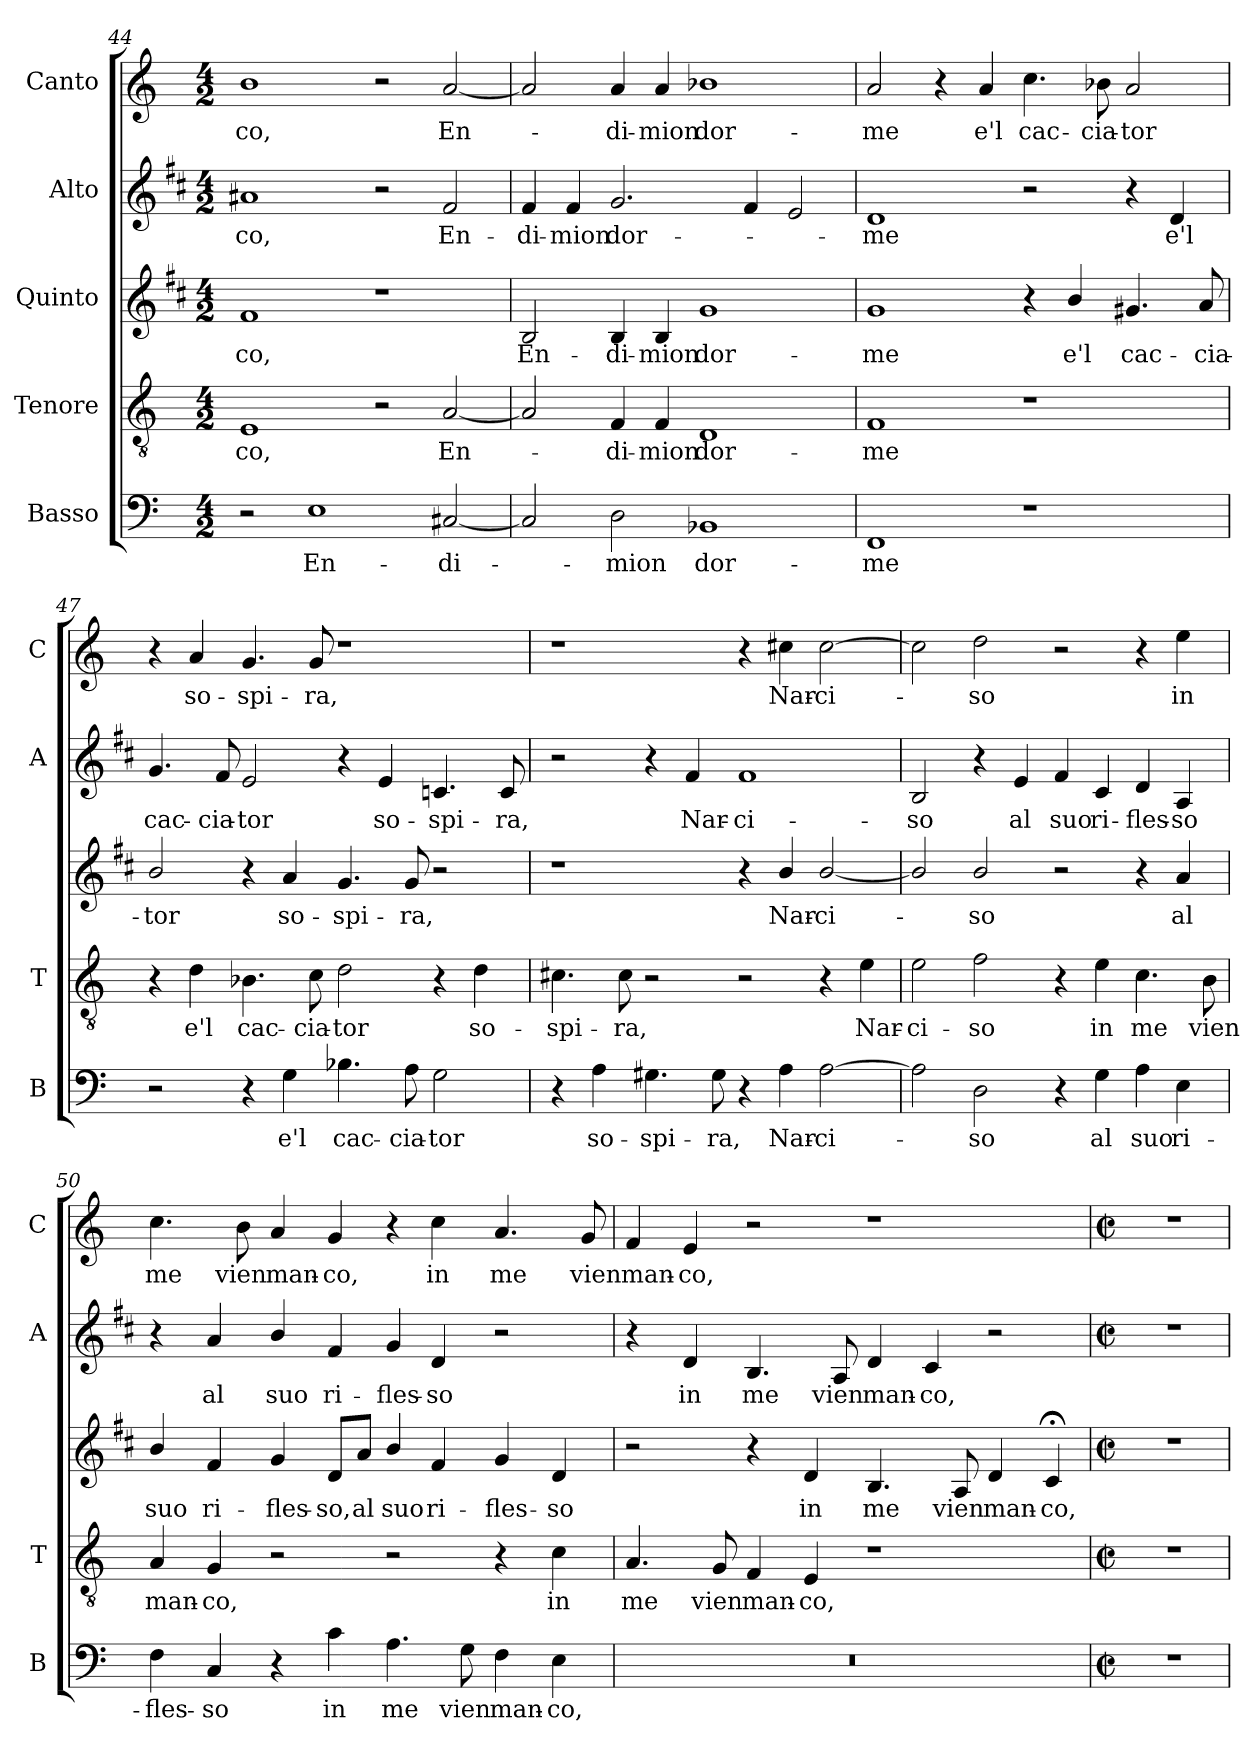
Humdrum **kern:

**kern	**text	**kern	**text	**kern	**text	**kern	**text	**kern	**text
*part5	*part5	*part4	*part4	*part3	*part3	*part2	*part2	*part1	*part1
*staff5	*staff5	*staff4	*staff4	*staff3	*staff3	*staff2	*staff2	*staff1	*staff1
*I"Basso	*	*I"Tenore	*	*I"Quinto	*	*I"Alto	*	*I"Canto	*
*I'B	*	*I'T	*	*	*	*I'A	*	*I'C	*
!!LO:LB:g=z
*clefF4	*	*clefGv2	*	*clefG2	*	*clefG2	*	*clefG2	*
*	*	*	*	*ITrd1c2	*	*ITrd1c2	*	*	*
*k[]	*	*k[]	*	*k[]	*	*k[]	*	*k[]	*
*C:	*	*C:	*	*C:	*	*C:	*	*C:	*
*M4/2	*	*M4/2	*	*M4/2	*	*M4/2	*	*M4/2	*
=44	=44	=44	=44	=44	=44	=44	=44	=44	=44
!	!	!	!LO:LY:b	!	!LO:LY:b	!	!LO:LY:b	!	!LO:LY:b
2r	.	1E	-co,	1e	-co,	1g#X	-co,	1b	-co,
!	!LO:LY:b	!	!	!	!	!	!	!	!
1E	En-	.	.	.	.	.	.	.	.
.	.	2r	.	1r	.	2r	.	2r	.
!	!LO:LY:b	!	!LO:LY:b	!	!	!	!LO:LY:b	!	!LO:LY:b
[2C#X/	-di-	[2A/	En-	.	.	2e/	En-	[2a/	En-
=45	=45	=45	=45	=45	=45	=45	=45	=45	=45
!	!	!	!	!	!LO:LY:b	!	!LO:LY:b	!	!
2C#/]	.	2A/]	.	2A/	En-	4e/	-di-	2a/]	.
!	!	!	!	!	!	!	!LO:LY:b	!	!
.	.	.	.	.	.	4e/	-mion	.	.
!	!LO:LY:b	!	!LO:LY:b	!	!LO:LY:b	!	!LO:LY:b	!	!LO:LY:b
2D\	-mion	4F/	-di-	4A/	-di-	2.f/	dor-	4a/	-di-
!	!	!	!LO:LY:b	!	!LO:LY:b	!	!	!	!LO:LY:b
.	.	4F/	-mion	4A/	-mion	.	.	4a/	-mion
!	!LO:LY:b	!	!LO:LY:b	!	!LO:LY:b	!	!	!	!LO:LY:b
1BB-X	dor-	1D	dor-	1f	dor-	.	.	1b-X	dor-
.	.	.	.	.	.	4e/	.	.	.
.	.	.	.	.	.	2d/	.	.	.
=46	=46	=46	=46	=46	=46	=46	=46	=46	=46
!	!LO:LY:b	!	!LO:LY:b	!	!LO:LY:b	!	!LO:LY:b	!	!LO:LY:b
1FF	-me	1F	-me	1f	-me	1c	-me	2a/	-me
.	.	.	.	.	.	.	.	4r	.
!	!	!	!	!	!	!	!	!	!LO:LY:b
.	.	.	.	.	.	.	.	4a/	e'l
!	!	!	!	!	!	!	!	!	!LO:LY:b
1r	.	1r	.	4r	.	2r	.	4.cc\	cac-
!	!	!	!	!	!LO:LY:b	!	!	!	!
.	.	.	.	4a/	e'l	.	.	.	.
!	!	!	!	!	!	!	!	!	!LO:LY:b
.	.	.	.	.	.	.	.	8b-X\	-cia-
!	!	!	!	!	!LO:LY:b	!	!	!	!LO:LY:b
.	.	.	.	4.f#X/	cac-	4r	.	2a/	-tor
!	!	!	!	!	!	!	!LO:LY:b	!	!
.	.	.	.	.	.	4c/	e'l	.	.
!	!	!	!	!	!LO:LY:b	!	!	!	!
.	.	.	.	8g/	-cia-	.	.	.	.
!!LO:LB:g=z
=47	=47	=47	=47	=47	=47	=47	=47	=47	=47
!	!	!	!	!	!LO:LY:b	!	!LO:LY:b	!	!
2r	.	4r	.	2a/	-tor	4.f/	cac-	4r	.
!	!	!	!LO:LY:b	!	!	!	!	!	!LO:LY:b
.	.	4d\	e'l	.	.	.	.	4a/	so-
!	!	!	!	!	!	!	!LO:LY:b	!	!
.	.	.	.	.	.	8e/	-cia-	.	.
!	!	!	!LO:LY:b	!	!	!	!LO:LY:b	!	!LO:LY:b
4r	.	4.B-X\	cac-	4r	.	2d/	-tor	4.g/	-spi-
!	!LO:LY:b	!	!	!	!LO:LY:b	!	!	!	!
4G\	e'l	.	.	4g/	so-	.	.	.	.
!	!	!	!LO:LY:b	!	!	!	!	!	!LO:LY:b
.	.	8c\	-cia-	.	.	.	.	8g/	-ra,
!	!LO:LY:b	!	!LO:LY:b	!	!LO:LY:b	!	!	!	!
4.B-X\	cac-	2d\	-tor	4.f/	-spi-	4r	.	1r	.
!	!	!	!	!	!	!	!LO:LY:b	!	!
.	.	.	.	.	.	4d/	so-	.	.
!	!LO:LY:b	!	!	!	!LO:LY:b	!	!	!	!
8A\	-cia-	.	.	8f/	-ra,	.	.	.	.
!	!LO:LY:b	!	!	!	!	!	!LO:LY:b	!	!
2G\	-tor	4r	.	2r	.	4.B-X/	-spi-	.	.
!	!	!	!LO:LY:b	!	!	!	!	!	!
.	.	4d\	so-	.	.	.	.	.	.
!	!	!	!	!	!	!	!LO:LY:b	!	!
.	.	.	.	.	.	8B-/	-ra,	.	.
=48	=48	=48	=48	=48	=48	=48	=48	=48	=48
!	!	!	!LO:LY:b	!	!	!	!	!	!
4r	.	4.c#X\	-spi-	1r	.	2r	.	1r	.
!	!LO:LY:b	!	!	!	!	!	!	!	!
4A\	so-	.	.	.	.	.	.	.	.
!	!	!	!LO:LY:b	!	!	!	!	!	!
.	.	8c#\	-ra,	.	.	.	.	.	.
!	!LO:LY:b	!	!	!	!	!	!	!	!
4.G#X\	-spi-	2r	.	.	.	4r	.	.	.
!	!	!	!	!	!	!	!LO:LY:b	!	!
.	.	.	.	.	.	4e/	Nar-	.	.
!	!LO:LY:b	!	!	!	!	!	!	!	!
8G#\	-ra,	.	.	.	.	.	.	.	.
!	!	!	!	!	!	!	!LO:LY:b	!	!
4r	.	2r	.	4r	.	1e	-ci-	4r	.
!	!LO:LY:b	!	!	!	!LO:LY:b	!	!	!	!LO:LY:b
4A\	Nar-	.	.	4a/	Nar-	.	.	4cc#X\	Nar-
!	!LO:LY:b	!	!	!	!LO:LY:b	!	!	!	!LO:LY:b
[2A\	-ci-	4r	.	[2a/	-ci-	.	.	[2cc#\	-ci-
!	!	!	!LO:LY:b	!	!	!	!	!	!
.	.	4e\	Nar-	.	.	.	.	.	.
=49	=49	=49	=49	=49	=49	=49	=49	=49	=49
!	!	!	!LO:LY:b	!	!	!	!LO:LY:b	!	!
2A\]	.	2e\	-ci-	2a/]	.	2A/	-so	2cc#\]	.
!	!LO:LY:b	!	!LO:LY:b	!	!LO:LY:b	!	!	!	!LO:LY:b
2D\	-so	2f\	-so	2a/	-so	4r	.	2dd\	-so
!	!	!	!	!	!	!	!LO:LY:b	!	!
.	.	.	.	.	.	4d/	al	.	.
!	!	!	!	!	!	!	!LO:LY:b	!	!
4r	.	4r	.	2r	.	4e/	suo	2r	.
!	!LO:LY:b	!	!LO:LY:b	!	!	!	!LO:LY:b	!	!
4G\	al	4e\	in	.	.	4B/	ri-	.	.
!	!LO:LY:b	!	!LO:LY:b	!	!	!	!LO:LY:b	!	!
4A\	suo	4.c\	me	4r	.	4c/	-fles-	4r	.
!	!LO:LY:b	!	!	!	!LO:LY:b	!	!LO:LY:b	!	!LO:LY:b
4E\	ri-	.	.	4g/	al	4G/	-so	4ee\	in
!	!	!	!LO:LY:b	!	!	!	!	!	!
.	.	8B\	vien	.	.	.	.	.	.
!!LO:PB:g=z
=50	=50	=50	=50	=50	=50	=50	=50	=50	=50
!	!LO:LY:b	!	!LO:LY:b	!	!LO:LY:b	!	!	!	!LO:LY:b
4F\	-fles-	4A/	man-	4a/	suo	4r	.	4.cc\	me
!	!LO:LY:b	!	!LO:LY:b	!	!LO:LY:b	!	!LO:LY:b	!	!
4C/	-so	4G/	-co,	4e/	ri-	4g/	al	.	.
!	!	!	!	!	!	!	!	!	!LO:LY:b
.	.	.	.	.	.	.	.	8b\	vien
!	!	!	!	!	!LO:LY:b	!	!LO:LY:b	!	!LO:LY:b
4r	.	2r	.	4f/	-fles-	4a/	suo	4a/	man-
!	!LO:LY:b	!	!	!	!LO:LY:b	!	!LO:LY:b	!	!LO:LY:b
4c\	in	.	.	8c/L	-so,	4e/	ri-	4g/	-co,
!	!	!	!	!	!LO:LY:b	!	!	!	!
.	.	.	.	8g/J	al	.	.	.	.
!	!LO:LY:b	!	!	!	!LO:LY:b	!	!LO:LY:b	!	!
4.A\	me	2r	.	4a/	suo	4f/	-fles-	4r	.
!	!	!	!	!	!LO:LY:b	!	!LO:LY:b	!	!LO:LY:b
.	.	.	.	4e/	ri-	4c/	-so	4cc\	in
!	!LO:LY:b	!	!	!	!	!	!	!	!
8G\	vien	.	.	.	.	.	.	.	.
!	!LO:LY:b	!	!	!	!LO:LY:b	!	!	!	!LO:LY:b
4F\	man-	4r	.	4f/	-fles-	2r	.	4.a/	me
!	!LO:LY:b	!	!LO:LY:b	!	!LO:LY:b	!	!	!	!
4E\	-co,	4c\	in	4c/	-so	.	.	.	.
!	!	!	!	!	!	!	!	!	!LO:LY:b
.	.	.	.	.	.	.	.	8g/	vien
=51	=51	=51	=51	=51	=51	=51	=51	=51	=51
!	!	!	!LO:LY:b	!	!	!	!	!	!LO:LY:b
0r	.	4.A/	me	2r	.	4r	.	4f/	man-
!	!	!	!	!	!	!	!LO:LY:b	!	!LO:LY:b
.	.	.	.	.	.	4c/	in	4e/	-co,
!	!	!	!LO:LY:b	!	!	!	!	!	!
.	.	8G/	vien	.	.	.	.	.	.
!	!	!	!LO:LY:b	!	!	!	!LO:LY:b	!	!
.	.	4F/	man-	4r	.	4.A/	me	2r	.
!	!	!	!LO:LY:b	!	!LO:LY:b	!	!	!	!
.	.	4E/	-co,	4c/	in	.	.	.	.
!	!	!	!	!	!	!	!LO:LY:b	!	!
.	.	.	.	.	.	8G/	vien	.	.
!	!	!	!	!	!LO:LY:b	!	!LO:LY:b	!	!
.	.	1r	.	4.A/	me	4c/	man-	1r	.
!	!	!	!	!	!	!	!LO:LY:b	!	!
.	.	.	.	.	.	4B/	-co,	.	.
!	!	!	!	!	!LO:LY:b	!	!	!	!
.	.	.	.	8G/	vien	.	.	.	.
!	!	!	!	!	!LO:LY:b	!	!	!	!
.	.	.	.	4c/	man-	2r	.	.	.
!	!	!	!	!	!LO:LY:b	!	!	!	!
.	.	.	.	4B;</	-co,	.	.	.	.
=52	=52	=52	=52	=52	=52	=52	=52	=52	=52
*M2/2	*	*M2/2	*	*M2/2	*	*M2/2	*	*M2/2	*
*met(c|)	*	*met(c|)	*	*met(c|)	*	*met(c|)	*	*met(c|)	*
1r	.	1r	.	1r	.	1r	.	1r	.
=	=	=	=	=	=	=	=	=	=
*-	*-	*-	*-	*-	*-	*-	*-	*-	*-
